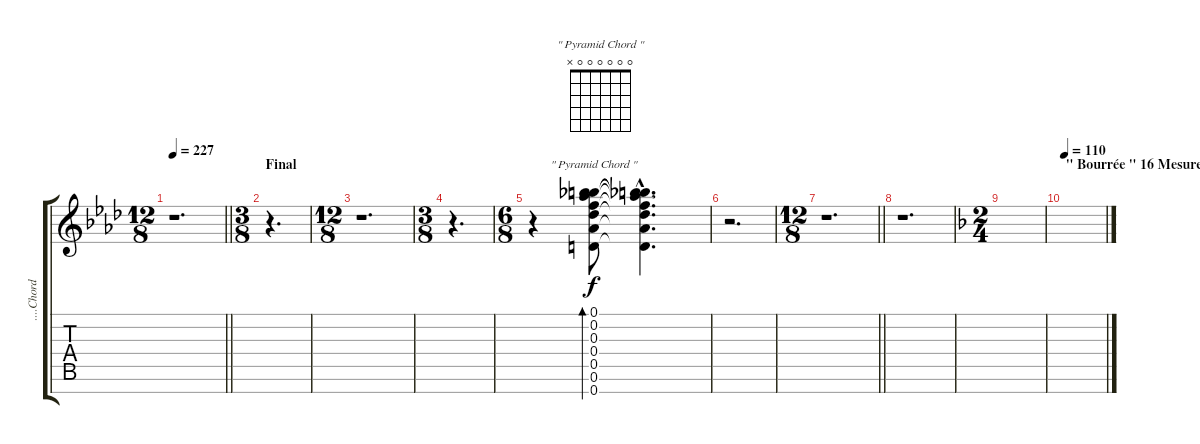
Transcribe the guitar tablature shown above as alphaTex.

\track ("....Chord \"" "....Chord ") {instrument harpsichord}
\staff {score tabs}
\tuning (B5 Bb5 Ab5 F5 Db5 Ab4 D4) {hide}
\chord ("\" Pyramid Chord \"" 0 0 0 0 0 0 x)
\ts (12 8)
\tempo 227
\clef g2
\barLineRight lightlight
\ks fminor
r.1{d dy f} |
\ts (3 8)
\section ("" "Final")
r.4{d} |
\ts (12 8)
r.1{d} |
\ts (3 8)
r.4{d} |
\ts (6 8)
r.4 (0.1 0.2 0.3 0.4 0.5 0.6 0.7).8{bd 480 ch "\" Pyramid Chord \""} (0.1{hac t} 0.2{hac t} 0.3{hac t} 0.4{hac t} 0.5{hac t} 0.6{hac t} 0.7{hac t}).4{d} |
r.2{d} |
\ts (12 8)
\barLineRight lightlight
r.1{d} |
r.1{d} |
\ts (2 4)
\ks dminor
|
\section ("" "\" Bourrée \" 16 Mesures A Insérer (Mes. 34)")
\tempo 110
